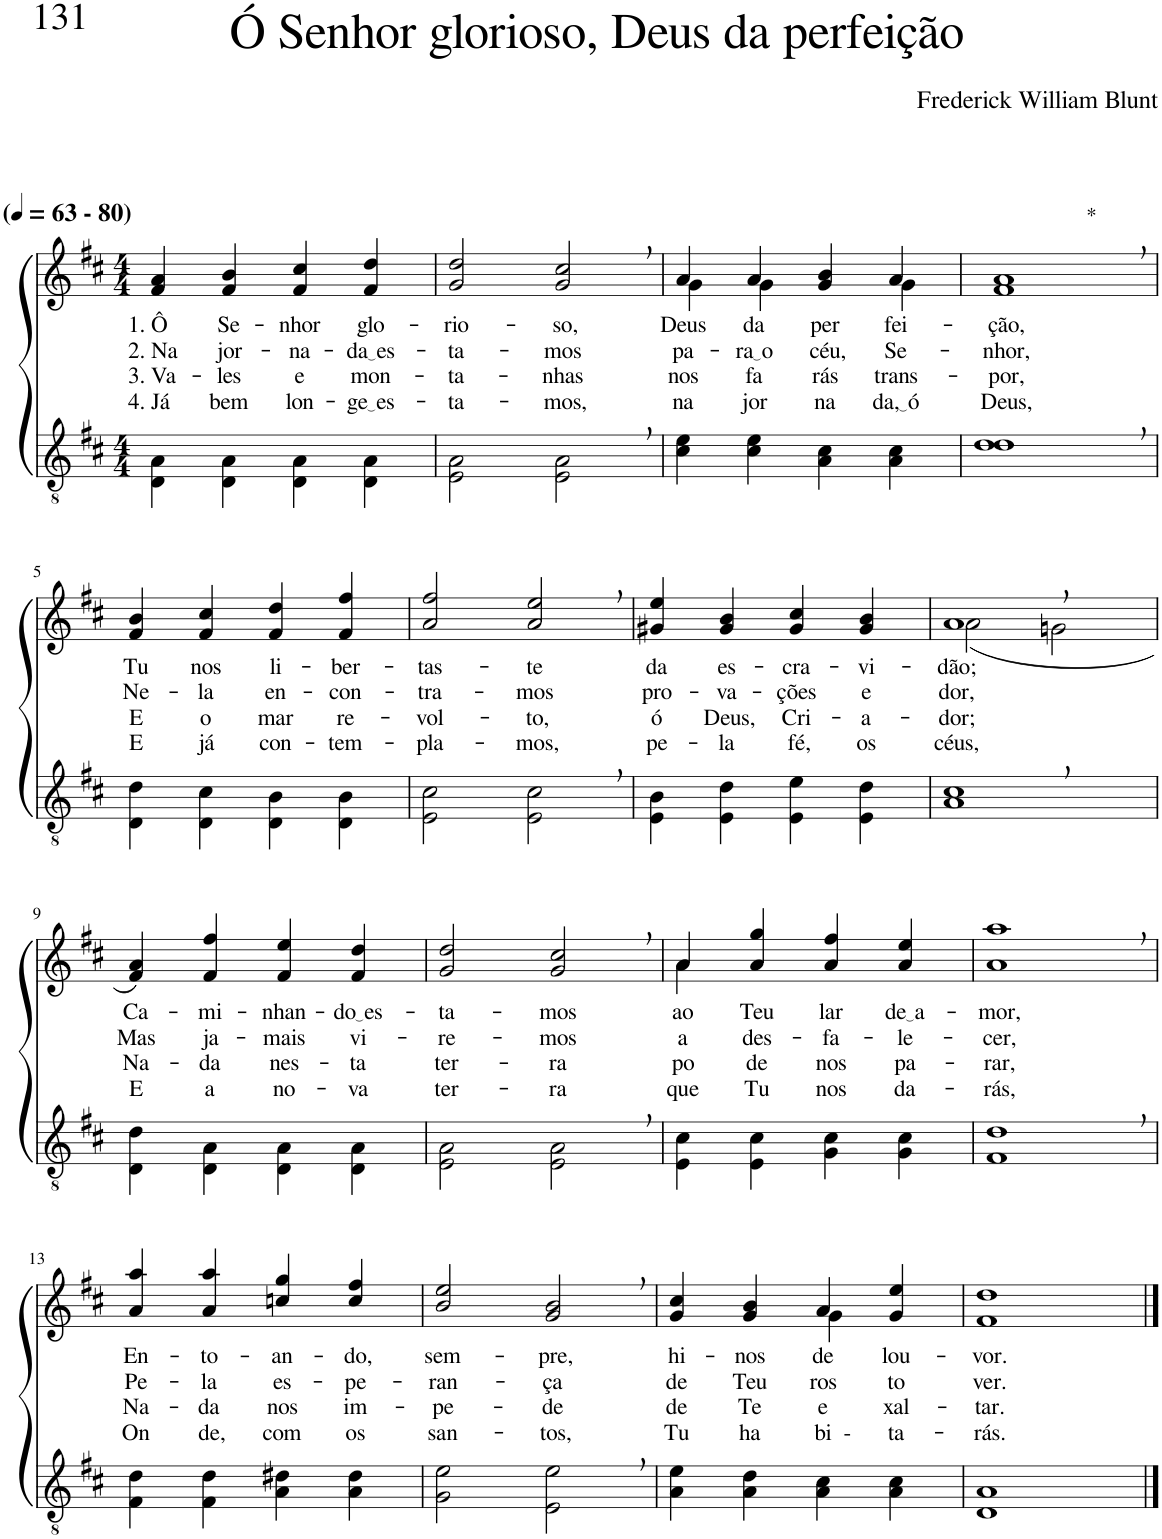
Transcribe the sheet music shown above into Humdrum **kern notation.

**kern	**kern	**text	**text	**text	**text
*part2	*part1	*part1	*part1	*part1	*part1
*staff2	*staff1	*staff1	*staff1	*staff1	*staff1
*I"Parte III e IV	*I"Parte I e II	*	*	*	*
*clefGv2	*clefG2	*	*	*	*
*Trd4c7	*Trd4c7	*	*	*	*
*k[f#c#]	*k[f#c#]	*	*	*	*
*M4/4	*M4/4	*	*	*	*
*MM63	*MM63	*	*	*	*
=1	=1	=1	=1	=1	=1
!	!LO:TX:a:B:t=(	!	!	!	!
!	!LO:TX:a:B:t=- 80)	!	!	!	!
!	!	!LO:LY:b	!LO:LY:b	!LO:LY:b	!LO:LY:b
4D\ 4A\	4f#/ 4a/	1. Ô	2. Na	3. Va-	4. Já
!	!	!LO:LY:b	!LO:LY:b	!LO:LY:b	!LO:LY:b
4D\ 4A\	4f#/ 4b/	Se-	jor-	-les	bem
!	!	!LO:LY:b	!LO:LY:b	!LO:LY:b	!LO:LY:b
4D\ 4A\	4f#/ 4cc#/	-nhor	-na-	e	lon-
!	!	!LO:LY:b	!LO:LY:b	!LO:LY:b	!LO:LY:b
4D\ 4A\	4f#/ 4dd/	glo-	da es	mon-	ge es
=2	=2	=2	=2	=2	=2
!	!	!LO:LY:b	!LO:LY:b	!LO:LY:b	!LO:LY:b
2E\ 2A\	2g/ 2dd/	-rio-	-ta-	-ta-	-ta-
!	!	!LO:LY:b	!LO:LY:b	!LO:LY:b	!LO:LY:b
2E\, 2A\,	2g/, 2cc#/,	-so,	-mos	-nhas	-mos,
=3	=3	=3	=3	=3	=3
*	*^	*	*	*	*
!	!	!	!LO:LY:b	!LO:LY:b	!LO:LY:b	!LO:LY:b
4c#\ 4e\	4a/	4g\	Deus	pa-	nos	na
!	!	!	!LO:LY:b	!LO:LY:b	!LO:LY:b	!LO:LY:b
4c#\ 4e\	4a/	4g\	da	ra o	fa-	jor-
!	!	!	!LO:LY:b	!LO:LY:b	!LO:LY:b	!LO:LY:b
4A\ 4c#\	4g/ 4b/	4ryy	per-	céu,	-rás	-na-
!	!	!	!LO:LY:b	!LO:LY:b	!LO:LY:b	!LO:LY:b
4A\ 4c#\	4a/	4g\	-fei-	Se-	trans-	da, ó
=4	=4	=4	=4	=4	=4	=4
!	!LO:TX:a:t=*	!	!	!	!	!
!	!	!	!LO:LY:b	!LO:LY:b	!LO:LY:b	!LO:LY:b
*	*v	*v	*	*	*	*
1d, 1d,	1f#, 1a,	-ção,	-nhor,	-por,	Deus,
!!LO:LB:g=z
=5	=5	=5	=5	=5	=5
!	!	!LO:LY:b	!LO:LY:b	!LO:LY:b	!LO:LY:b
4D\ 4d\	4f#/ 4b/	Tu	Ne-	E	E
!	!	!LO:LY:b	!LO:LY:b	!LO:LY:b	!LO:LY:b
4D\ 4c#\	4f#/ 4cc#/	nos	-la	o	já
!	!	!LO:LY:b	!LO:LY:b	!LO:LY:b	!LO:LY:b
4D\ 4B\	4f#/ 4dd/	li-	en-	mar	con-
!	!	!LO:LY:b	!LO:LY:b	!LO:LY:b	!LO:LY:b
4D\ 4B\	4f#/ 4ff#/	-ber-	-con-	re-	-tem-
=6	=6	=6	=6	=6	=6
!	!	!LO:LY:b	!LO:LY:b	!LO:LY:b	!LO:LY:b
2E\ 2c#\	2a/ 2ff#/	-tas-	-tra-	-vol-	-pla-
!	!	!LO:LY:b	!LO:LY:b	!LO:LY:b	!LO:LY:b
2E\, 2c#\,	2a/, 2ee/,	-te	-mos	-to,	-mos,
=7	=7	=7	=7	=7	=7
!	!	!LO:LY:b	!LO:LY:b	!LO:LY:b	!LO:LY:b
4E\ 4B\	4g#X/ 4ee/	da	pro-	ó	pe-
!	!	!LO:LY:b	!LO:LY:b	!LO:LY:b	!LO:LY:b
4E\ 4d\	4g#/ 4b/	es-	-va-	Deus,	-la
!	!	!LO:LY:b	!LO:LY:b	!LO:LY:b	!LO:LY:b
4E\ 4e\	4g#/ 4cc#/	-cra-	-ções	Cri-	fé,
!	!	!LO:LY:b	!LO:LY:b	!LO:LY:b	!LO:LY:b
4E\ 4d\	4g#/ 4b/	-vi-	e	-a-	os
=8	=8	=8	=8	=8	=8
!	!	!LO:LY:b	!LO:LY:b	!LO:LY:b	!LO:LY:b
*	*^	*	*	*	*
1A, 1c#,	1a,	(2a\	-dão;	dor,	-dor;	céus,
.	.	2gn\	.	.	.	.
!!LO:LB:g=z
=9	=9	=9	=9	=9	=9	=9
!	!	!	!LO:LY:b	!LO:LY:b	!LO:LY:b	!LO:LY:b
*	*v	*v	*	*	*	*
4D\ 4d\	4f#/ 4a/)	Ca-	Mas	Na-	E
!	!	!LO:LY:b	!LO:LY:b	!LO:LY:b	!LO:LY:b
4D\ 4A\	4f#/ 4ff#/	-mi-	ja-	-da	a
!	!	!LO:LY:b	!LO:LY:b	!LO:LY:b	!LO:LY:b
4D\ 4A\	4f#/ 4ee/	-nhan-	-mais	nes-	no-
!	!	!LO:LY:b	!LO:LY:b	!LO:LY:b	!LO:LY:b
4D\ 4A\	4f#/ 4dd/	do es	vi-	-ta	-va
=10	=10	=10	=10	=10	=10
!	!	!LO:LY:b	!LO:LY:b	!LO:LY:b	!LO:LY:b
2E\ 2A\	2g/ 2dd/	-ta-	-re-	ter-	ter-
!	!	!LO:LY:b	!LO:LY:b	!LO:LY:b	!LO:LY:b
2E\, 2A\,	2g/, 2cc#/,	-mos	-mos	-ra	-ra
=11	=11	=11	=11	=11	=11
*	*^	*	*	*	*
!	!	!	!LO:LY:b	!LO:LY:b	!LO:LY:b	!LO:LY:b
4E\ 4c#\	4a/	4a\	ao	a	po-	que
!	!	!	!LO:LY:b	!LO:LY:b	!LO:LY:b	!LO:LY:b
4E\ 4c#\	4a/ 4gg/	2.ryy	Teu	des-	-de	Tu
!	!	!	!LO:LY:b	!LO:LY:b	!LO:LY:b	!LO:LY:b
4G\ 4c#\	4a/ 4ff#/	.	lar	-fa-	nos	nos
!	!	!	!LO:LY:b	!LO:LY:b	!LO:LY:b	!LO:LY:b
4G\ 4c#\	4a/ 4ee/	.	de a	-le-	pa-	da-
*	*v	*v	*	*	*	*
=12	=12	=12	=12	=12	=12
!	!	!LO:LY:b	!LO:LY:b	!LO:LY:b	!LO:LY:b
1F#, 1d,	1a, 1aa,	-mor,	-cer,	-rar,	-rás,
!!LO:LB:g=z
=13	=13	=13	=13	=13	=13
!	!	!LO:LY:b	!LO:LY:b	!LO:LY:b	!LO:LY:b
4F#\ 4d\	4a/ 4aa/	En-	Pe-	Na-	On
!	!	!LO:LY:b	!LO:LY:b	!LO:LY:b	!LO:LY:b
4F#\ 4d\	4a/ 4aa/	-to-	-la	-da	de,
!	!	!LO:LY:b	!LO:LY:b	!LO:LY:b	!LO:LY:b
4A\ 4d#X\	4ccn/ 4gg/	-an-	es-	nos	com
!	!	!LO:LY:b	!LO:LY:b	!LO:LY:b	!LO:LY:b
4A\ 4d#\	4cc/ 4ff#/	-do,	-pe-	im-	os
=14	=14	=14	=14	=14	=14
!	!	!LO:LY:b	!LO:LY:b	!LO:LY:b	!LO:LY:b
2G\ 2e\	2b/ 2ee/	sem-	-ran-	-pe-	san-
!	!	!LO:LY:b	!LO:LY:b	!LO:LY:b	!LO:LY:b
2E\, 2e\,	2g/, 2b/,	-pre,	-ça	-de	-tos,
=15	=15	=15	=15	=15	=15
!	!	!LO:LY:b	!LO:LY:b	!LO:LY:b	!LO:LY:b
*	*^	*	*	*	*
4A\ 4e\	4g/ 4cc#/	2ryy	hi-	de	de	Tu
!	!	!	!LO:LY:b	!LO:LY:b	!LO:LY:b	!LO:LY:b
4A\ 4d\	4g/ 4b/	.	-nos	Teu	Te	ha-
!	!	!	!LO:LY:b	!LO:LY:b	!LO:LY:b	!LO:LY:b
4A\ 4c#\	4a/	4g\	de	ros-	e-	bi -
!	!	!	!LO:LY:b	!LO:LY:b	!LO:LY:b	!LO:LY:b
4A\ 4c#\	4g/ 4ee/	4ryy	lou-	-to	-xal-	-ta-
=16	=16	=16	=16	=16	=16	=16
!	!	!	!LO:LY:b	!LO:LY:b	!LO:LY:b	!LO:LY:b
*	*v	*v	*	*	*	*
1D 1A	1f# 1dd	-vor.	ver.	-tar.	-rás.
==	==	==	==	==	==
*-	*-	*-	*-	*-	*-
